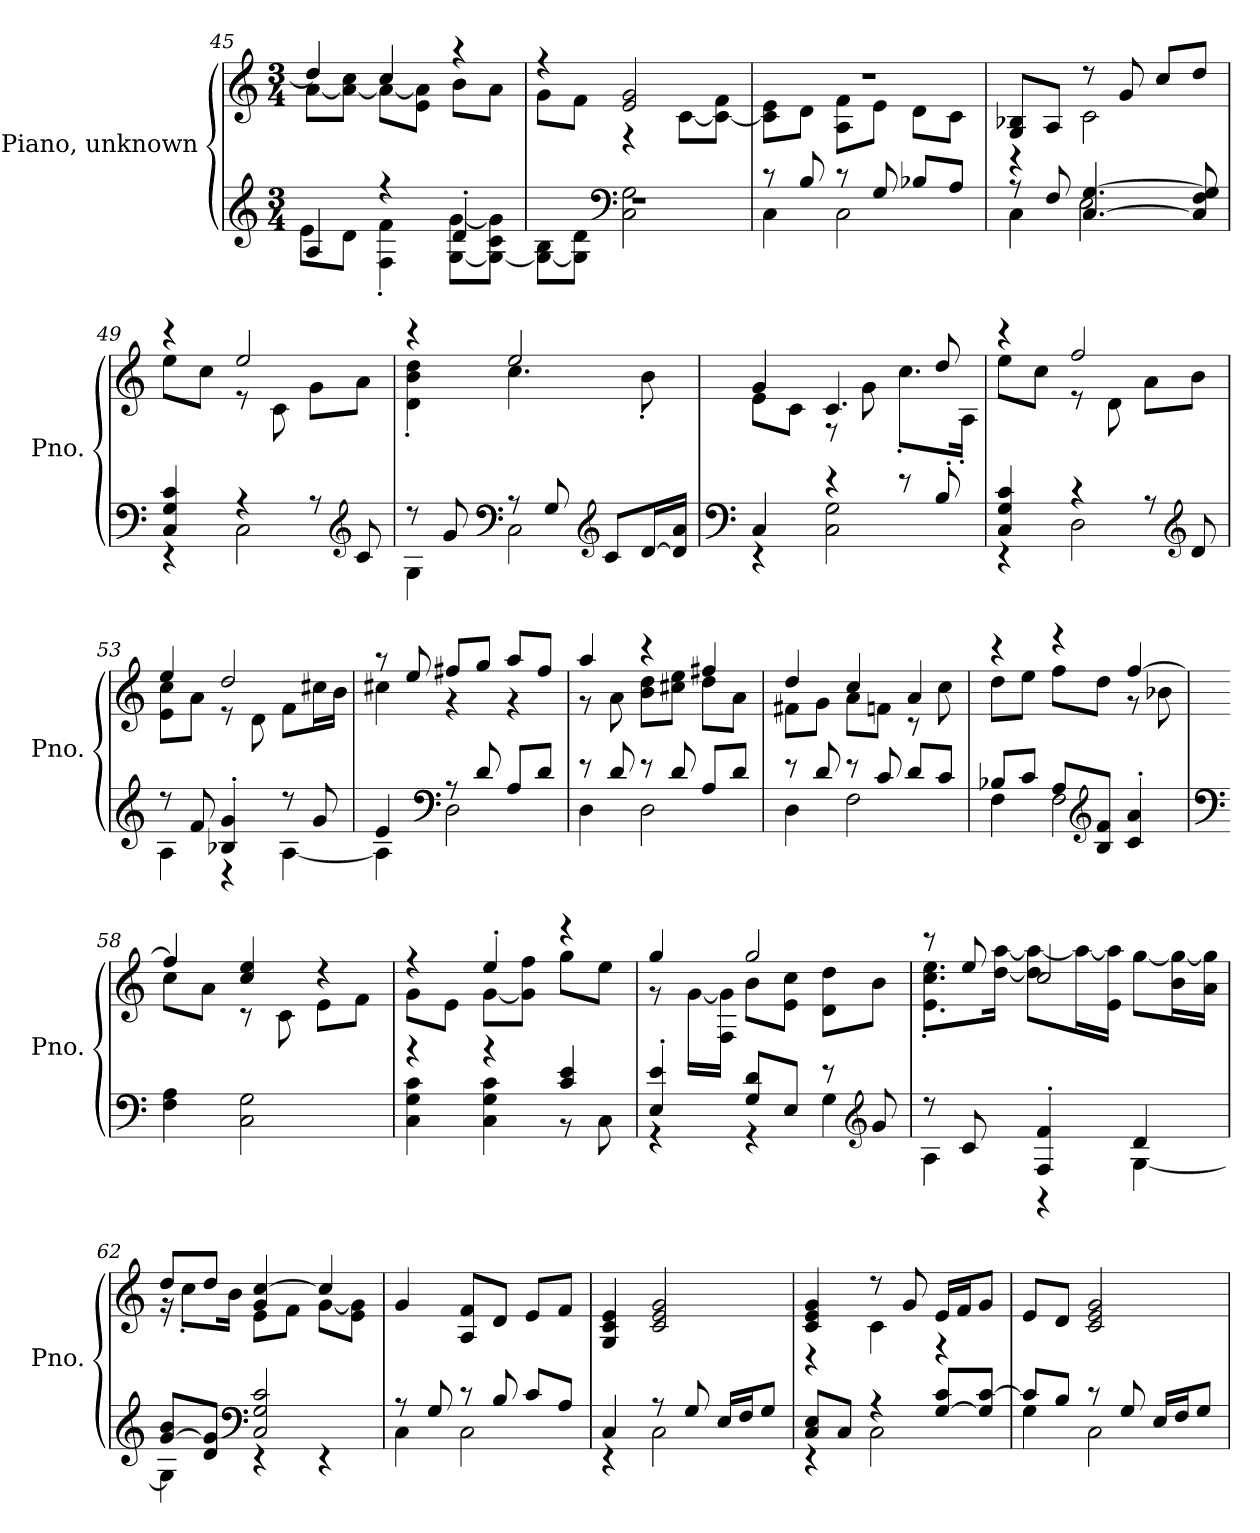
**kern	**kern
*part1	*part1
*staff2	*staff1
*I"Piano, unknown	*
*I'Pno.	*
*clefG2	*clefG2
*k[]	*k[]
*M3/4	*M3/4
=45	=45
*^	*^
4A/	8e\L	4dd/]	[8a\L
.	8d\J	.	8a\_ 8cc\J
4r	4F\' 4f\'	4cc/	8a\L_
.	.	.	8e\ 8a\]J
4d'/	[8G\ [8g\L	4r	8b\L
.	8G\_ 8c\ 8g\]J	.	8a\J
!!LO:LB:g=z	!!
=46	=46	=46	=46
2.r	8G\_ 8B\L	4r	8g\L
.	8G\] 8d\J	.	8f\J
*clefF4	*	*	*
.	2C\ 2G\	2e/ 2g/	4r
.	.	.	[8c\L
.	.	.	8c\_ 8f\J
=47	=47	=47	=47
8r	4C\	2.r	8c\] 8e\L
8B/	.	.	8d\J
8r	2C\	.	8A\ 8f\L
8G/	.	.	8e\J
8B-X/L	.	.	8d\L
8A/J	.	.	8c\J
=48	=48	=48	=48
8r	4C\	8G/ 8B-X/L	4r
8F/	.	8A/J	.
[4.C/ [4.G/	2E\	8r	2c\
.	.	8g/	.
.	.	8cc/L	.
8C/] 8F/ 8G/]	.	8dd/J	.
=49	=49	=49	=49
4C/ 4G/ 4c/	4r	4r	8ee\L
.	.	.	8cc\J
4r	2C\	2ee/	8r
.	.	.	8c\
8r	.	.	8g\L
*clefG2	*	*	*
8c/	.	.	8a\J
!!LO:LB:g=z	!!
=50	=50	=50	=50
8r	4G\	4r	4d\' 4b\' 4dd\'
8g/	.	.	.
*clefF4	*	*	*
8r	2C\	2ee/	4.cc\
8G/	.	.	.
*clefG2	*	*	*
8c/L	.	.	.
[16d/L	.	.	8b'\
16d/] 16a/JJ	.	.	.
=51	=51	=51	=51
*clefF4	*	*	*
4C/	4r	4g/	8e\L
.	.	.	8c\J
4r	2C\ 2G\	4.c/	8r
.	.	.	8g\
8r	.	.	8.cc'\L
8B'/	.	8dd/	.
.	.	.	16A'\Jk
=52	=52	=52	=52
4C/ 4G/ 4c/	4r	4r	8ee\L
.	.	.	8cc\J
4r	2D\	2ff/	8r
.	.	.	8d\
8r	.	.	8a\L
*clefG2	*	*	*
8d/	.	.	8b\J
=53	=53	=53	=53
8r	4A\	4ee/	8e\ 8cc\L
8f/	.	.	8a\J
4B-X/' 4g/'	4r	2dd/	8r
.	.	.	8d\
8r	[4A\	.	8f\L
8g/	.	.	16cc#X\L
.	.	.	16b\JJ
!!LO:PB:g=z	!!
=54	=54	=54	=54
4e/	4A\]	8r	4cc#X\
.	.	8ee/	.
*clefF4	*	*	*
8r	2D\	8ff#X/L	4r
8d/	.	8gg/J	.
8A/L	.	8aa/L	4r
8d/J	.	8ff#/J	.
=55	=55	=55	=55
8r	4D\	4aa/	8r
8d/	.	.	8a\
8r	2D\	4r	8b\ 8dd\L
8d/	.	.	8cc#X\ 8ee\J
8A/L	.	4ff#X/	8dd\L
8d/J	.	.	8a\J
=56	=56	=56	=56
8r	4D\	4dd/	8f#X\L
8d/	.	.	8g\J
8r	2F\	4cc/	8a\L
8c/	.	.	8fn\J
8d/L	.	4a/	8r
8c/J	.	.	8cc\
=57	=57	=57	=57
8B-X/L	4F\	4r	8dd\L
8c/J	.	.	8ee\J
8A/L	2F\	4r	8ff\L
*clefG2	*	*	*
8B-/ 8f/J	.	.	8dd\J
4c/' 4a/'	.	[4ff/	8r
.	.	.	8b-X\
*v	*v	*	*
!!LO:LB:g=z	!!
=58	=58	=58
*clefF4	*	*
4F\ 4A\	4ff/]	8cc\L
.	.	8a\J
2C\ 2G\	4cc/ 4ee/	8r
.	.	8c\
.	4r	8e\L
.	.	8f\J
=59	=59	=59
*^	*	*
4r	4C\ 4G\ 4c\	4r	8g\L
.	.	.	8e\J
4r	4C\ 4G\ 4c\	4ee'/	[8g\L
.	.	.	8g\] 8ff\J
4c/ 4e/	8r	4r	8gg\L
.	8C\	.	8ee\J
=60	=60	=60	=60
4E/' 4e/'	4r	4gg/	8r
.	.	.	[16g\LL
.	.	.	16F\ 16g\]JJ
8G/ 8d/L	4r	2gg/	8b\L
8E/J	.	.	8e\ 8cc\J
8r	4G\	.	8d\ 8dd\L
*clefG2	*	*	*
8g/	.	.	8b\J
=61	=61	=61	=61
8r	4A\	8r	8.e\' 8.cc\' 8.ee\'L
8c/	.	8ee/	.
.	.	.	[16dd\ [16aa\Jk
4F/' 4f/'	4r	2cc/	8dd\] 8aa\_L
.	.	.	16aa\L_
.	.	.	16e\ 16aa\]JJ
4d/	[4G\	.	[8gg\L
.	.	.	16b\ 16gg\_L
.	.	.	16a\ 16gg\]JJ
!!LO:LB:g=z	!!
=62	=62	=62	=62
[8g/ 8b/L	4G\]	8dd/L	16r
.	.	.	8cc'\L
8d/ 8g/]J	.	8dd/J	.
.	.	.	16b\Jk
*clefF4	*	*	*
2C/ 2G/ 2c/	4r	4g/ [4cc/	8e\L
.	.	.	8f\J
.	4r	4cc/]	[8g\L
.	.	.	8e\ 8g\]J
*	*	*v	*v
=63	=63	=63
8r	4C\	4g/
8G/	.	.
8r	2C\	8A/ 8f/L
8B/	.	8d/J
8c/L	.	8e/L
8A/J	.	8f/J
=64	=64	=64
4C/	4r	4G/ 4c/ 4e/
8r	2C\	2c/ 2e/ 2g/
8G/	.	.
16E/LL	.	.
16F/J	.	.
8G/J	.	.
=65	=65	=65
*	*	*^
8C/ 8E/L	4r	4c/ 4e/ 4g/	4r
8C/J	.	.	.
4r	2C\	8r	4c\
.	.	8g/	.
[8G/ 8c/L	.	16e/LL	4r
.	.	16f/J	.
8G/] [8c/J	.	8g/J	.
*	*	*v	*v
=66	=66	=66
8c/L]	4G\	8e/L
8B/J	.	8d/J
8r	2C\	2c/ 2e/ 2g/
8G/	.	.
16E/LL	.	.
16F/J	.	.
8G/J	.	.
*v	*v	*
=	=
*-	*-
